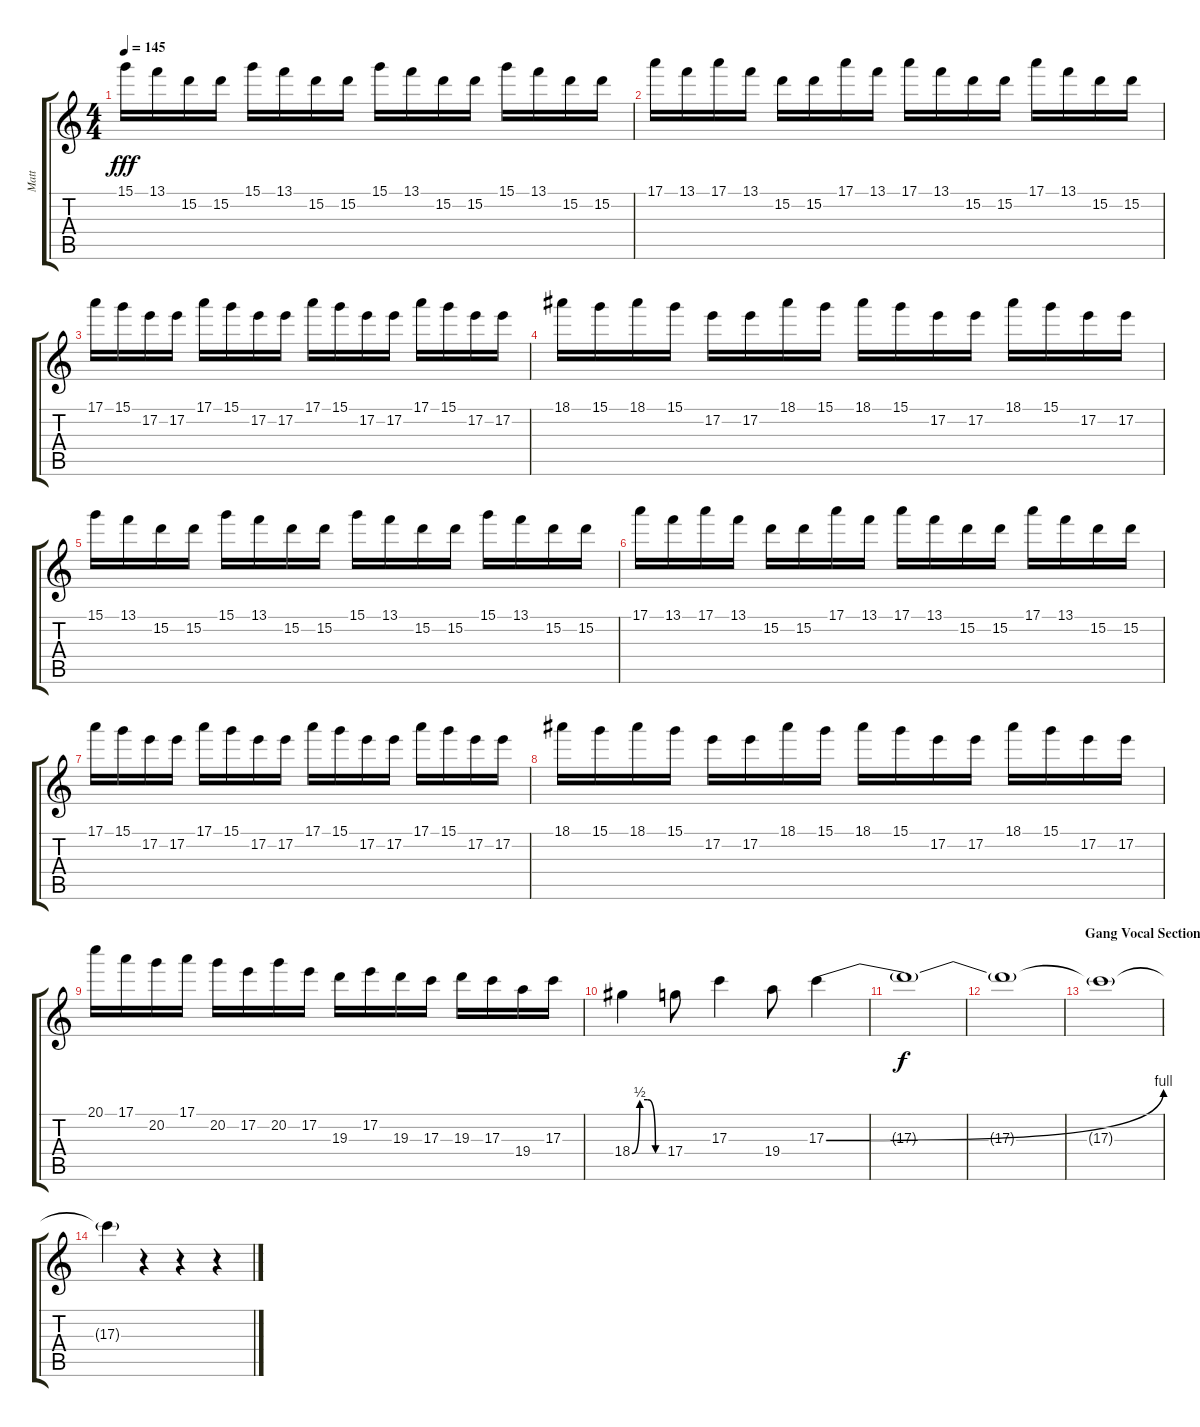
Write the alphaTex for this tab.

\track ("Matt" "Matt") {instrument overdrivenguitar}
\staff {score tabs}
\tuning (E4 B3 G3 D3 A2 D2) {hide}
\ts (4 4)
\tempo 145
\clef g2
\ks c
15.1.16{dy fff} 13.1.16 15.2.16 15.2.16 15.1.16 13.1.16 15.2.16 15.2.16 15.1.16 13.1.16 15.2.16 15.2.16 15.1.16 13.1.16 15.2.16 15.2.16 |
17.1.16 13.1.16 17.1.16 13.1.16 15.2.16 15.2.16 17.1.16 13.1.16 17.1.16 13.1.16 15.2.16 15.2.16 17.1.16 13.1.16 15.2.16 15.2.16 |
17.1.16 15.1.16 17.2.16 17.2.16 17.1.16 15.1.16 17.2.16 17.2.16 17.1.16 15.1.16 17.2.16 17.2.16 17.1.16 15.1.16 17.2.16 17.2.16 |
18.1.16 15.1.16 18.1.16 15.1.16 17.2.16 17.2.16 18.1.16 15.1.16 18.1.16 15.1.16 17.2.16 17.2.16 18.1.16 15.1.16 17.2.16 17.2.16 |
15.1.16 13.1.16 15.2.16 15.2.16 15.1.16 13.1.16 15.2.16 15.2.16 15.1.16 13.1.16 15.2.16 15.2.16 15.1.16 13.1.16 15.2.16 15.2.16 |
17.1.16 13.1.16 17.1.16 13.1.16 15.2.16 15.2.16 17.1.16 13.1.16 17.1.16 13.1.16 15.2.16 15.2.16 17.1.16 13.1.16 15.2.16 15.2.16 |
17.1.16 15.1.16 17.2.16 17.2.16 17.1.16 15.1.16 17.2.16 17.2.16 17.1.16 15.1.16 17.2.16 17.2.16 17.1.16 15.1.16 17.2.16 17.2.16 |
18.1.16 15.1.16 18.1.16 15.1.16 17.2.16 17.2.16 18.1.16 15.1.16 18.1.16 15.1.16 17.2.16 17.2.16 18.1.16 15.1.16 17.2.16 17.2.16 |
20.1.16 17.1.16 20.2.16 17.1.16 20.2.16 17.2.16 20.2.16 17.2.16 19.3.16 17.2.16 19.3.16 17.3.16 19.3.16 17.3.16 19.4.16 17.3.16 |
18.4{be (custom 0 0 15 2 30 2 45 0 60 0)}.4 17.4.8 17.3.4 19.4.8 17.3{be (bend 0 0 60 4)}.4 |
17.3{t}.1{dy f} |
17.3{t}.1 |
\section ("" "Gang Vocal Section")
17.3{t}.1 |
17.3{t}.4 r.4 r.4 r.4
